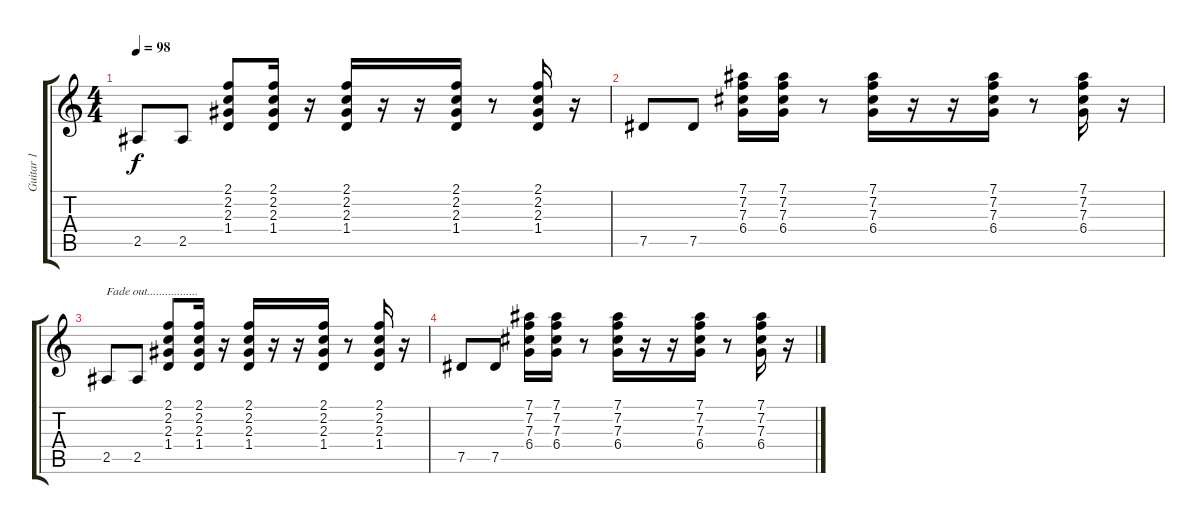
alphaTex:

\track ("Guitar 1" "Guitar 1") {instrument overdrivenguitar}
\staff {score tabs}
\tuning (Eb4 Bb3 Gb3 Db3 Ab2 Eb2) {hide}
\ts (4 4)
\tempo 98
\clef g2
\ks c
2.5.8{dy f} 2.5.8 (2.1 2.2 2.3 1.4).8 (2.1 2.2 2.3 1.4).16 r.16 (2.1 2.2 2.3 1.4).16 r.16 r.16 (2.1 2.2 2.3 1.4).16 r.8 (2.1 2.2 2.3 1.4).16 r.16 |
7.5.8 7.5.8 (7.1 7.2 7.3 6.4).16 (7.1 7.2 7.3 6.4).16 r.8 (7.1 7.2 7.3 6.4).16 r.16 r.16 (7.1 7.2 7.3 6.4).16 r.8 (7.1 7.2 7.3 6.4).16 r.16 |
2.5.8{txt "Fade out................."} 2.5.8 (2.1 2.2 2.3 1.4).8 (2.1 2.2 2.3 1.4).16 r.16 (2.1 2.2 2.3 1.4).16 r.16 r.16 (2.1 2.2 2.3 1.4).16 r.8 (2.1 2.2 2.3 1.4).16 r.16 |
7.5.8 7.5.8 (7.1 7.2 7.3 6.4).16 (7.1 7.2 7.3 6.4).16 r.8 (7.1 7.2 7.3 6.4).16 r.16 r.16 (7.1 7.2 7.3 6.4).16 r.8 (7.1 7.2 7.3 6.4).16 r.16
